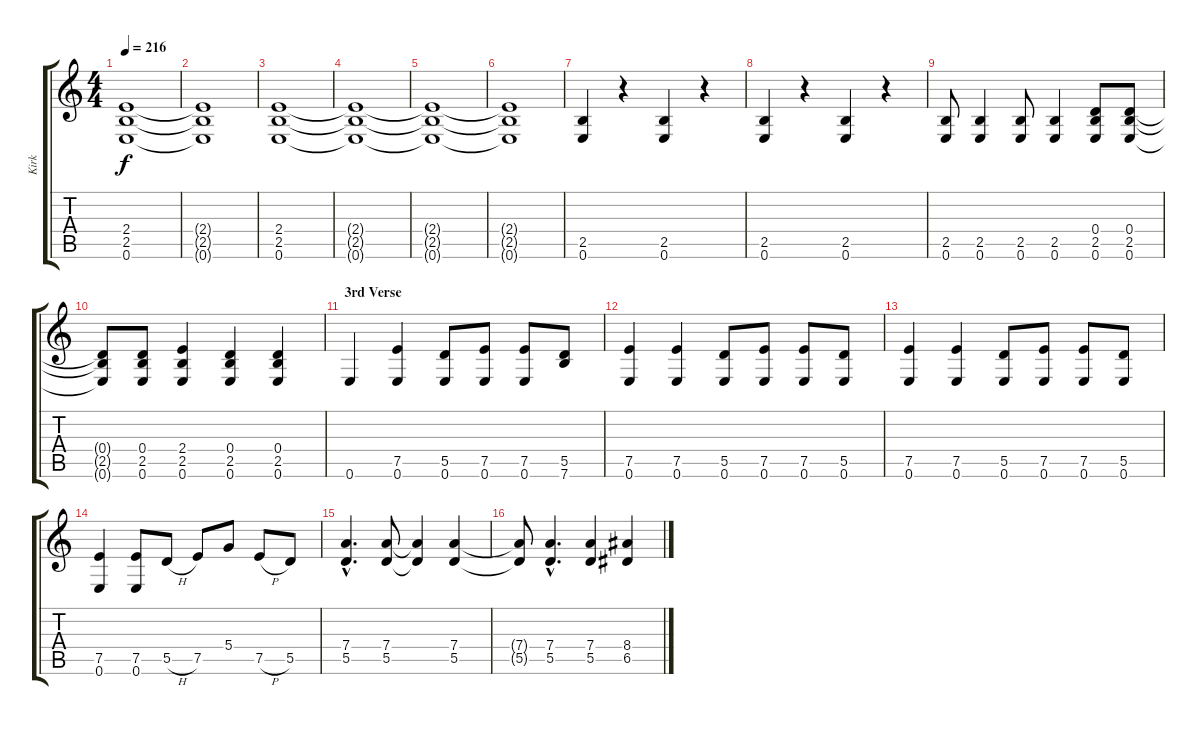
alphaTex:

\track ("Kirk" "Kirk") {instrument distortionguitar}
\staff {score tabs}
\tuning (E4 B3 G3 D3 A2 E2) {hide}
\ts (4 4)
\tempo 216
\clef g2
\ks c
(2.4{t} 2.5{t} 0.6{t}).1{dy f} |
(2.4{t} 2.5{t} 0.6{t}).1 |
(2.4 2.5 0.6).1 |
(2.4{t} 2.5{t} 0.6{t}).1 |
(2.4{t} 2.5{t} 0.6{t}).1 |
(2.4{t} 2.5{t} 0.6{t}).1 |
(2.5 0.6).4 r.4 (2.5 0.6).4 r.4 |
(2.5 0.6).4 r.4 (2.5 0.6).4 r.4 |
(2.5 0.6).8 (2.5 0.6).4 (2.5 0.6).8 (2.5 0.6).4 (0.4 2.5 0.6).8 (0.4 2.5 0.6).8 |
(0.4{t} 2.5{t} 0.6{t}).8 (0.4 2.5 0.6).8 (2.4 2.5 0.6).4 (0.4 2.5 0.6).4 (0.4 2.5 0.6).4 |
\section ("" "3rd Verse")
0.6.4 (7.5 0.6).4 (5.5 0.6).8 (7.5 0.6).8 (7.5 0.6).8 (5.5 7.6).8 |
(7.5 0.6).4 (7.5 0.6).4 (5.5 0.6).8 (7.5 0.6).8 (7.5 0.6).8 (5.5 0.6).8 |
(7.5 0.6).4 (7.5 0.6).4 (5.5 0.6).8 (7.5 0.6).8 (7.5 0.6).8 (5.5 0.6).8 |
(7.5 0.6).4 (7.5 0.6).8 5.5{h}.8 7.5.8 5.4.8 7.5{h}.8 5.5.8 |
(7.4{hac} 5.5{hac}).4{d} (7.4 5.5).8 (7.4{t} 5.5{t}).4 (7.4 5.5).4 |
(7.4{t} 5.5{t}).8 (7.4{hac} 5.5{hac}).4{d} (7.4 5.5).4 (8.4 6.5).4
